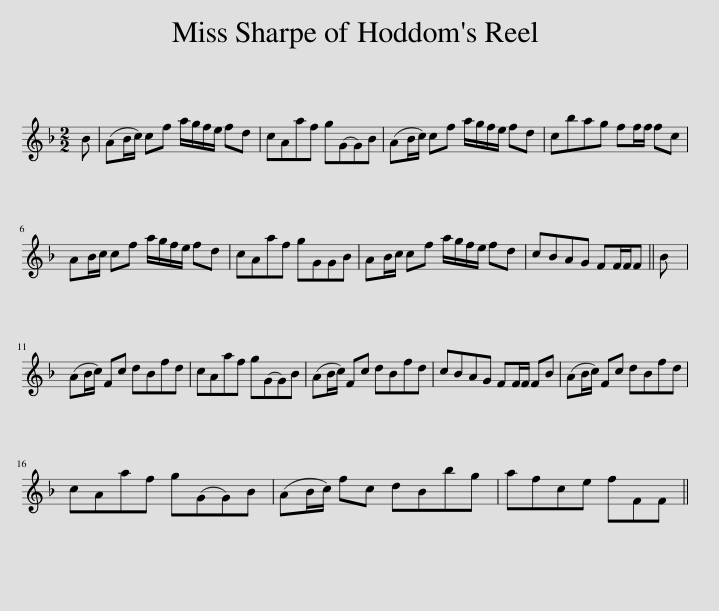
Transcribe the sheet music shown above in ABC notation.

X:1
L:1/8
M:2/2
I:linebreak $
K:F
V:1 treble
V:1
 B | (AB/c/) cf a/g/f/e/ fd | cAaf g(GG)B | (AB/c/) cf a/g/f/e/ fd | cbag ff/f/ fc |$ %5
 AB/c/ cf a/g/f/e/ fd | cAaf gGGB | AB/c/ cf a/g/f/e/ fd | cBAG FF/F/F || B |$ %10
 (AB/c/) Fc dBfd | cAaf g(GG)B | (AB/c/) Fc dBfd | cBAG FF/F/ FB | (AB/c/) Fc dBfd |$ %15
 cAaf g(GG)B | (AB/c/) fc dBbg | afce fFF || %18
